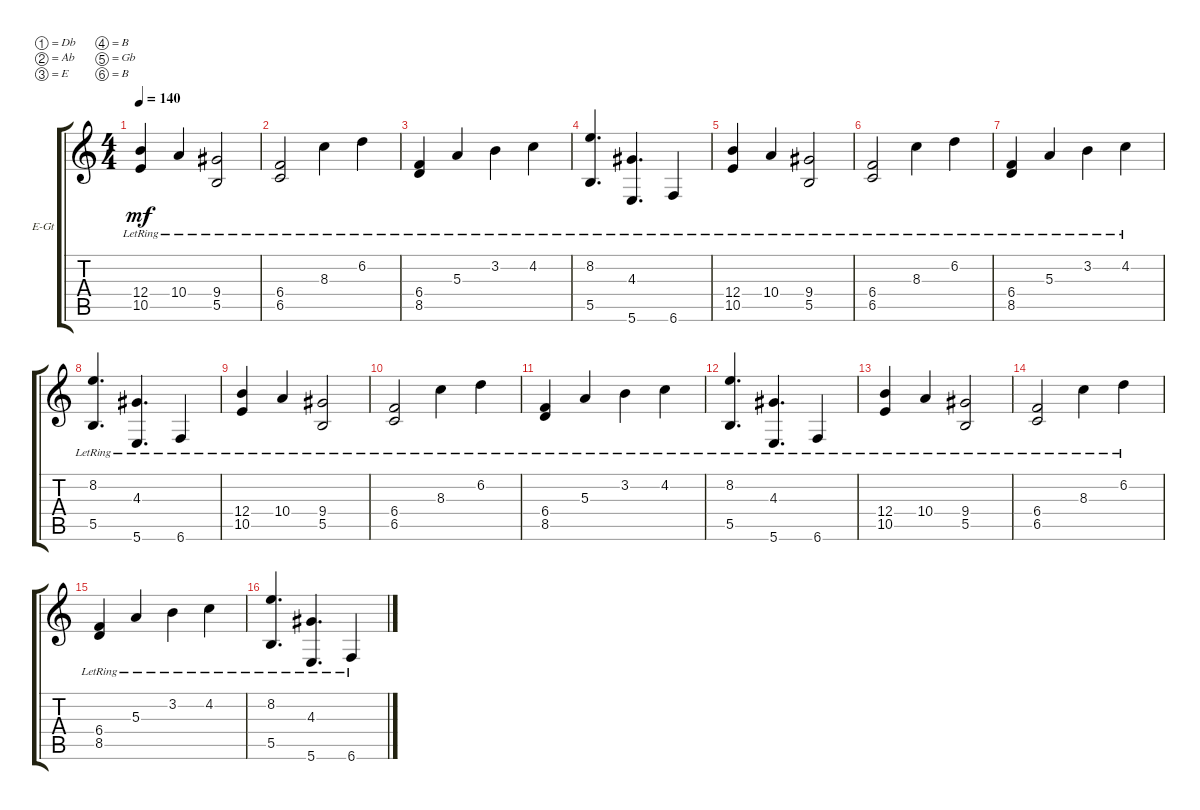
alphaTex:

\defaultSystemsLayout 4
\bracketExtendMode groupsimilarinstruments
\firstSystemTrackNameOrientation horizontal
\otherSystemsTrackNameOrientation horizontal
\track ("Electric Guitar" "E-Gt") {instrument electricguitarclean}
\staff {score tabs}
\tuning (Db4 Ab3 E3 B2 Gb2 B1)
\ts (4 4)
\tempo 140
\clef g2
\ks c
(10.5{lr} 12.4{lr}).4{dy mf} 10.4{lr}.4 (5.5{lr} 9.4{lr}).2 |
(6.5{lr} 6.4{lr}).2 8.3{lr}.4 6.2{lr}.4 |
(8.5{lr} 6.4{lr}).4 5.3{lr}.4 3.2{lr}.4 4.2{lr}.4 |
(5.5{lr} 8.2{lr}).4{d} (4.3{lr} 5.6{lr}).4{d} 6.6{lr}.4 |
(10.5{lr} 12.4{lr}).4 10.4{lr}.4 (5.5{lr} 9.4{lr}).2 |
(6.5{lr} 6.4{lr}).2 8.3{lr}.4 6.2{lr}.4 |
(8.5{lr} 6.4{lr}).4 5.3{lr}.4 3.2{lr}.4 4.2{lr}.4 |
(5.5{lr} 8.2{lr}).4{d} (4.3{lr} 5.6{lr}).4{d} 6.6{lr}.4 |
(10.5{lr} 12.4{lr}).4 10.4{lr}.4 (5.5{lr} 9.4{lr}).2 |
(6.5{lr} 6.4{lr}).2 8.3{lr}.4 6.2{lr}.4 |
(8.5{lr} 6.4{lr}).4 5.3{lr}.4 3.2{lr}.4 4.2{lr}.4 |
(5.5{lr} 8.2{lr}).4{d} (4.3{lr} 5.6{lr}).4{d} 6.6{lr}.4 |
(10.5{lr} 12.4{lr}).4 10.4{lr}.4 (5.5{lr} 9.4{lr}).2 |
(6.5{lr} 6.4{lr}).2 8.3{lr}.4 6.2{lr}.4 |
(8.5{lr} 6.4{lr}).4 5.3{lr}.4 3.2{lr}.4 4.2{lr}.4 |
(5.5{lr} 8.2{lr}).4{d} (4.3{lr} 5.6{lr}).4{d} 6.6{lr}.4
